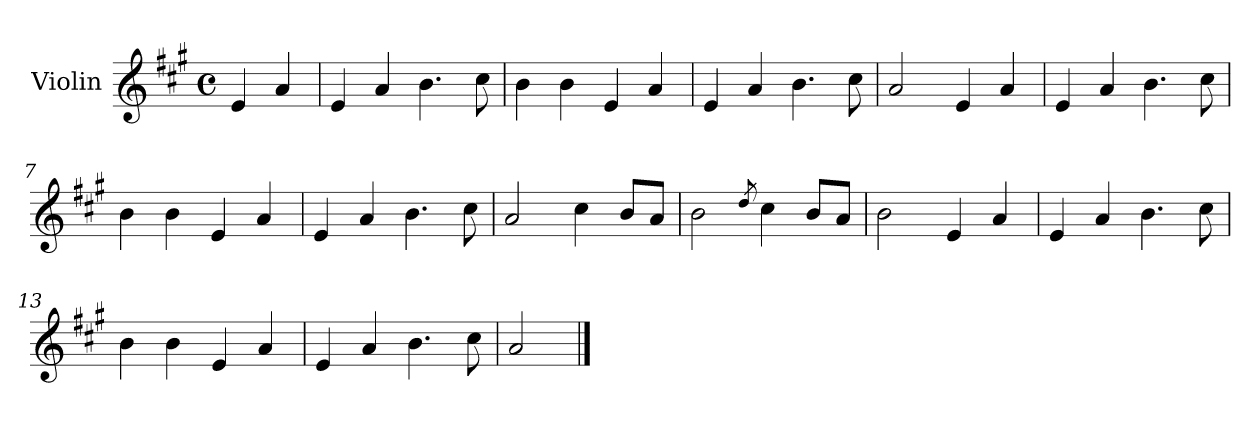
**kern
*part1
*staff1
*I"Violin
*I'Vln.
*clefG2
*k[f#c#g#]
*M4/4
*met(c)
=1
4e/
4a/
=2
4e/
4a/
4.b\
8cc#\
=3
4b\
4b\
4e/
4a/
=4
4e/
4a/
4.b\
8cc#\
=5
2a/
4e/
4a/
=6
4e/
4a/
4.b\
8cc#\
!!LO:LB:g=z
=7
4b\
4b\
4e/
4a/
=8
4e/
4a/
4.b\
8cc#\
=9
2a/
4cc#\
8b/L
8a/J
=10
2b\
8qdd/
4cc#\
8b/L
8a/J
=11
2b\
4e/
4a/
=12
4e/
4a/
4.b\
8cc#\
!!LO:LB:g=z
=13
4b\
4b\
4e/
4a/
=14
4e/
4a/
4.b\
8cc#\
=15
2a/
==
*-
